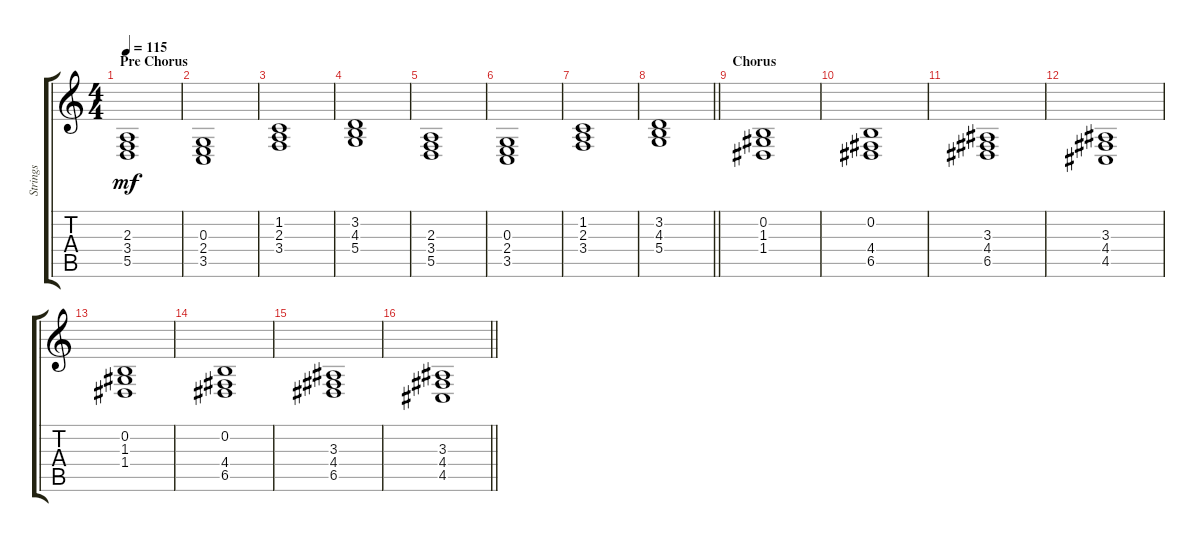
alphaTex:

\track ("Strings" "Strings") {instrument synthstrings1}
\staff {score tabs}
\tuning (E4 B3 G3 D3 A2 E2) {hide}
\ts (4 4)
\section ("" "Pre Chorus")
\tempo 115
\clef g2
\ks c
(2.3 3.4 5.5).1{dy mf} |
(0.3 2.4 3.5).1 |
(1.2 2.3 3.4).1 |
(3.2 4.3 5.4).1 |
(2.3 3.4 5.5).1 |
(0.3 2.4 3.5).1 |
(1.2 2.3 3.4).1 |
\barLineRight lightlight
(3.2 4.3 5.4).1 |
\section ("" "Chorus")
(0.2 1.3 1.4).1 |
(0.2 4.4 6.5).1 |
(3.3 4.4 6.5).1 |
(3.3 4.4 4.5).1 |
(0.2 1.3 1.4).1 |
(0.2 4.4 6.5).1 |
(3.3 4.4 6.5).1 |
\barLineRight lightlight
(3.3 4.4 4.5).1
